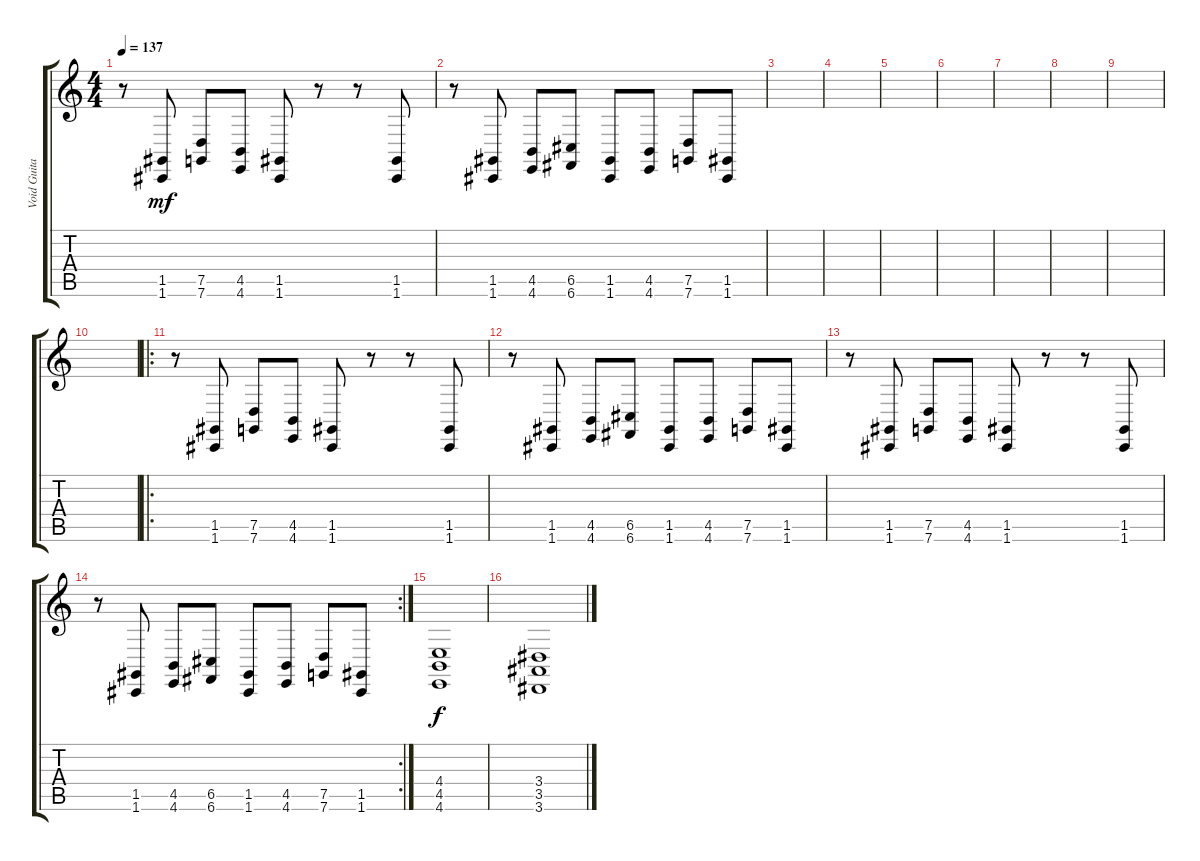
\track ("Void Guitar" "Void Guita") {instrument lead2sawtooth}
\staff {score tabs}
\tuning (D4 A3 F3 C3 G2 C2) {hide}
\ts (4 4)
\tempo 137
\clef g2
\ks c
r.8{dy mf} (1.5 1.6).8 (7.5 7.6).8 (4.5 4.6).8 (1.5 1.6).8 r.8 r.8 (1.5 1.6).8 |
r.8 (1.5 1.6).8 (4.5 4.6).8 (6.5 6.6).8 (1.5 1.6).8 (4.5 4.6).8 (7.5 7.6).8 (1.5 1.6).8 |
|
|
|
|
|
|
|
|
\ro
r.8 (1.5 1.6).8 (7.5 7.6).8 (4.5 4.6).8 (1.5 1.6).8 r.8 r.8 (1.5 1.6).8 |
r.8 (1.5 1.6).8 (4.5 4.6).8 (6.5 6.6).8 (1.5 1.6).8 (4.5 4.6).8 (7.5 7.6).8 (1.5 1.6).8 |
r.8 (1.5 1.6).8 (7.5 7.6).8 (4.5 4.6).8 (1.5 1.6).8 r.8 r.8 (1.5 1.6).8 |
\rc 2
r.8 (1.5 1.6).8 (4.5 4.6).8 (6.5 6.6).8 (1.5 1.6).8 (4.5 4.6).8 (7.5 7.6).8 (1.5 1.6).8 |
(4.4 4.5 4.6).1{dy f} |
(3.4 3.5 3.6).1
